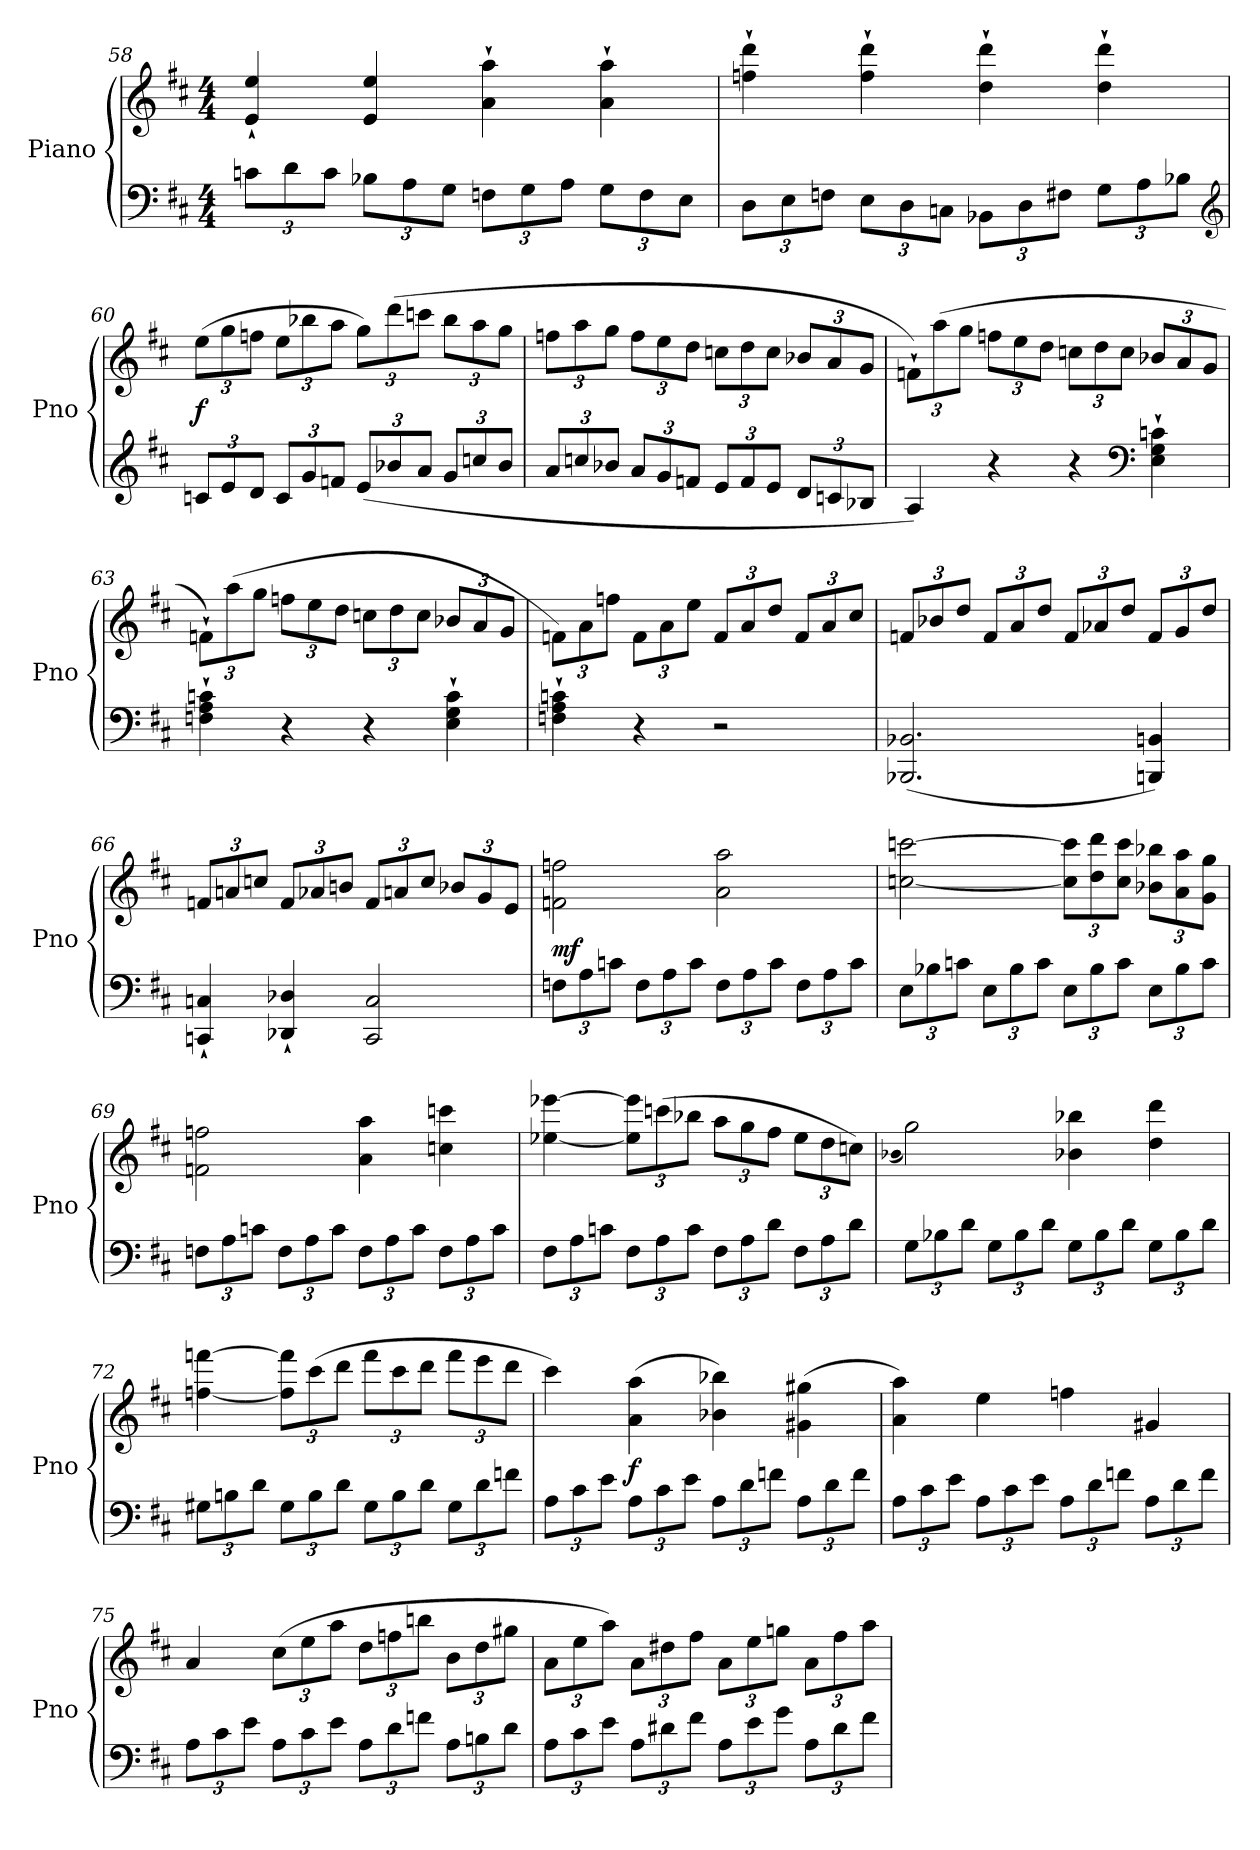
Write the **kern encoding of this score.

**kern	**kern	**dynam
*part1	*part1	*part1
*staff2	*staff1	*staff1/2
*I"Piano	*	*
*I'Pno	*	*
*clefF4	*clefG2	*
*k[f#c#]	*k[f#c#]	*
*D:	*D:	*
*M4/4	*M4/4	*
=58	=58	=58
12cn\L	4e`/ 4ee`/	.
12d\	.	.
12c\J	.	.
12B-X\L	4e/ 4ee/	.
12A\	.	.
12G\J	.	.
12Fn\L	4a`\ 4aa`\	.
12G\	.	.
12A\J	.	.
12G\L	4a`\ 4aa`\	.
12F\	.	.
12E\J	.	.
=59	=59	=59
12D\L	4ffn`\ 4ddd`\	.
12E\	.	.
12Fn\J	.	.
12E\L	4ff`\ 4ddd`\	.
12D\	.	.
12Cn\J	.	.
12BB-X\L	4dd`\ 4ddd`\	.
12D\	.	.
12F#X\J	.	.
12G\L	4dd`\ 4ddd`\	.
12A\	.	.
12B-X\J	.	.
*clefG2	*	*
=60	=60	=60
12cn/L	(12ee\L	f
12e/	12gg\	.
12d/J	12ffn\J	.
12c/L	12ee\L	.
12g/	12bb-X\	.
12fn/J	12aa\J	.
(12e/L	12gg\L)	.
12b-X/	(12ddd\	.
12a/J	12cccn\J	.
12g/L	12bb-\L	.
12ccn/	12aa\	.
12b-/J	12gg\J	.
=61	=61	=61
12a/L	12ffn\L	.
12ccn/	12aa\	.
12b-X/J	12gg\J	.
12a/L	12ff\L	.
12g/	12ee\	.
12fn/J	12dd\J	.
12e/L	12ccn\L	.
12f/	12dd\	.
12e/J	12cc\J	.
12d/L	12b-X/L	.
12cn/	12a/	.
12B-X/J	12g/J	.
=62	=62	=62
4A/)	12fn`\L)	.
.	(12aa\	.
.	12gg\J	.
4r	12ffn\L	.
.	12ee\	.
.	12dd\J	.
4r	12ccn\L	.
.	12dd\	.
.	12cc\J	.
*clefF4	*	*
4E`\ 4G`\ 4cn`\	12b-X/L	.
.	12a/	.
.	12g/J	.
=63	=63	=63
4Fn`\ 4A`\ 4cn`\	12fn`\L)	.
.	(12aa\	.
.	12gg\J	.
4r	12ffn\L	.
.	12ee\	.
.	12dd\J	.
4r	12ccn\L	.
.	12dd\	.
.	12cc\J	.
4E`\ 4G`\ 4c`\	12b-X/L	.
.	12a/	.
.	12g/J	.
=64	=64	=64
4Fn`\ 4A`\ 4cn`\	12fn\L)	.
.	12a\	.
.	12ffn\J	.
4r	12f\L	.
.	12a\	.
.	12ee\J	.
2r	12f/L	.
.	12a/	.
.	12dd/J	.
.	12f/L	.
.	12a/	.
.	12cc#/J	.
=65	=65	=65
(2.BBB-X/ 2.BB-X/	12fn/L	.
.	12b-X/	.
.	12dd/J	.
.	12f/L	.
.	12a/	.
.	12dd/J	.
.	12f/L	.
.	12a-X/	.
.	12dd/J	.
4BBBn/ 4BBn/)	12f/L	.
.	12g/	.
.	12dd/J	.
=66	=66	=66
4CCn`/ 4Cn`/	12fn/L	.
.	12an/	.
.	12ccn/J	.
4DD-X`/ 4D-X`/	12f/L	.
.	12a-X/	.
.	12bn/J	.
2CC/ 2C/	12f/L	.
.	12an/	.
.	12cc/J	.
.	12b-X/L	.
.	12g/	.
.	12e/J	.
=67	=67	=67
12Fn\L	2fn\ 2ffn\	mf
12A\	.	.
12cn\J	.	.
12F\L	.	.
12A\	.	.
12c\J	.	.
12F\L	2a\ 2aa\	.
12A\	.	.
12c\J	.	.
12F\L	.	.
12A\	.	.
12c\J	.	.
=68	=68	=68
12E\L	[2ccn\ [2cccn\	.
12B-X\	.	.
12cn\J	.	.
12E\L	.	.
12B-\	.	.
12c\J	.	.
12E\L	12cc]\ 12ccc]\L	.
12B-\	12dd\ 12ddd\	.
12c\J	12cc\ 12ccc\J	.
12E\L	12b-X\ 12bb-X\L	.
12B-\	12a\ 12aa\	.
12c\J	12g\ 12gg\J	.
=69	=69	=69
12Fn\L	2fn\ 2ffn\	.
12A\	.	.
12cn\J	.	.
12F\L	.	.
12A\	.	.
12c\J	.	.
12F\L	4a\ 4aa\	.
12A\	.	.
12c\J	.	.
12F\L	4ccn\ 4cccn\	.
12A\	.	.
12c\J	.	.
=70	=70	=70
12F#\L	[4ee-X\ [4eee-X\	.
12A\	.	.
12cn\J	.	.
12F#\L	12ee-]\ 12eee-]\L	.
12A\	(12cccn\	.
12c\J	12bb-X\J	.
12F#\L	12aa\L	.
12A\	12gg\	.
12d\J	12ff#\J	.
12F#\L	12ee-\L	.
12A\	12dd\	.
12d\J	12ccn\J)	.
=71	=71	=71
.	(qb-X	.
12G\L	2gg\)	.
12B-X\	.	.
12d\J	.	.
12G\L	.	.
12B-\	.	.
12d\J	.	.
12G\L	4b-X\ 4bb-X\	.
12B-\	.	.
12d\J	.	.
12G\L	4dd\ 4ddd\	.
12B-\	.	.
12d\J	.	.
=72	=72	=72
12G#X\L	[4ffn\ [4fffn\	.
12Bn\	.	.
12d\J	.	.
12G#\L	12ff]\ 12fff]\L	.
12B\	(12ccc#\	.
12d\J	12ddd\J	.
12G#\L	12fff\L	.
12B\	12ccc#\	.
12d\J	12ddd\J	.
12G#\L	12fff\L	.
12d\	12eee\	.
12fn\J	12ddd\J	.
=73	=73	=73
12A\L	4ccc#\)	.
12c#\	.	.
12e\J	.	.
12A\L	(4a\ 4aa\	f
12c#\	.	.
12e\J	.	.
12A\L	4b-X\ 4bb-X\)	.
12d\	.	.
12fn\J	.	.
12A\L	(4g#X\ 4gg#X\	.
12d\	.	.
12f\J	.	.
=74	=74	=74
12A\L	4a\ 4aa\)	.
12c#\	.	.
12e\J	.	.
12A\L	4ee\	.
12c#\	.	.
12e\J	.	.
12A\L	4ffn\	.
12d\	.	.
12fn\J	.	.
12A\L	4g#X/	.
12d\	.	.
12f\J	.	.
=75	=75	=75
12A\L	4a/	.
12c#\	.	.
12e\J	.	.
12A\L	(12cc#\L	.
12c#\	12ee\	.
12e\J	12aa\J	.
12A\L	12dd\L	.
12d\	12ffn\	.
12fn\J	12bbn\J	.
12A\L	12b\L	.
12Bn\	12dd\	.
12d\J	12gg#X\J	.
=76	=76	=76
12A\L	12a\L	.
12c#\	12ee\	.
12e\J	12aa\J)	.
12A\L	12a\L	.
12d#X\	12dd#X\	.
12f#\J	12ff#\J	.
12A\L	12a\L	.
12e\	12ee\	.
12g\J	12ggn\J	.
12A\L	12a\L	.
12d#\	12ff#\	.
12f#\J	12aa\J	.
=	=	=
*-	*-	*-
